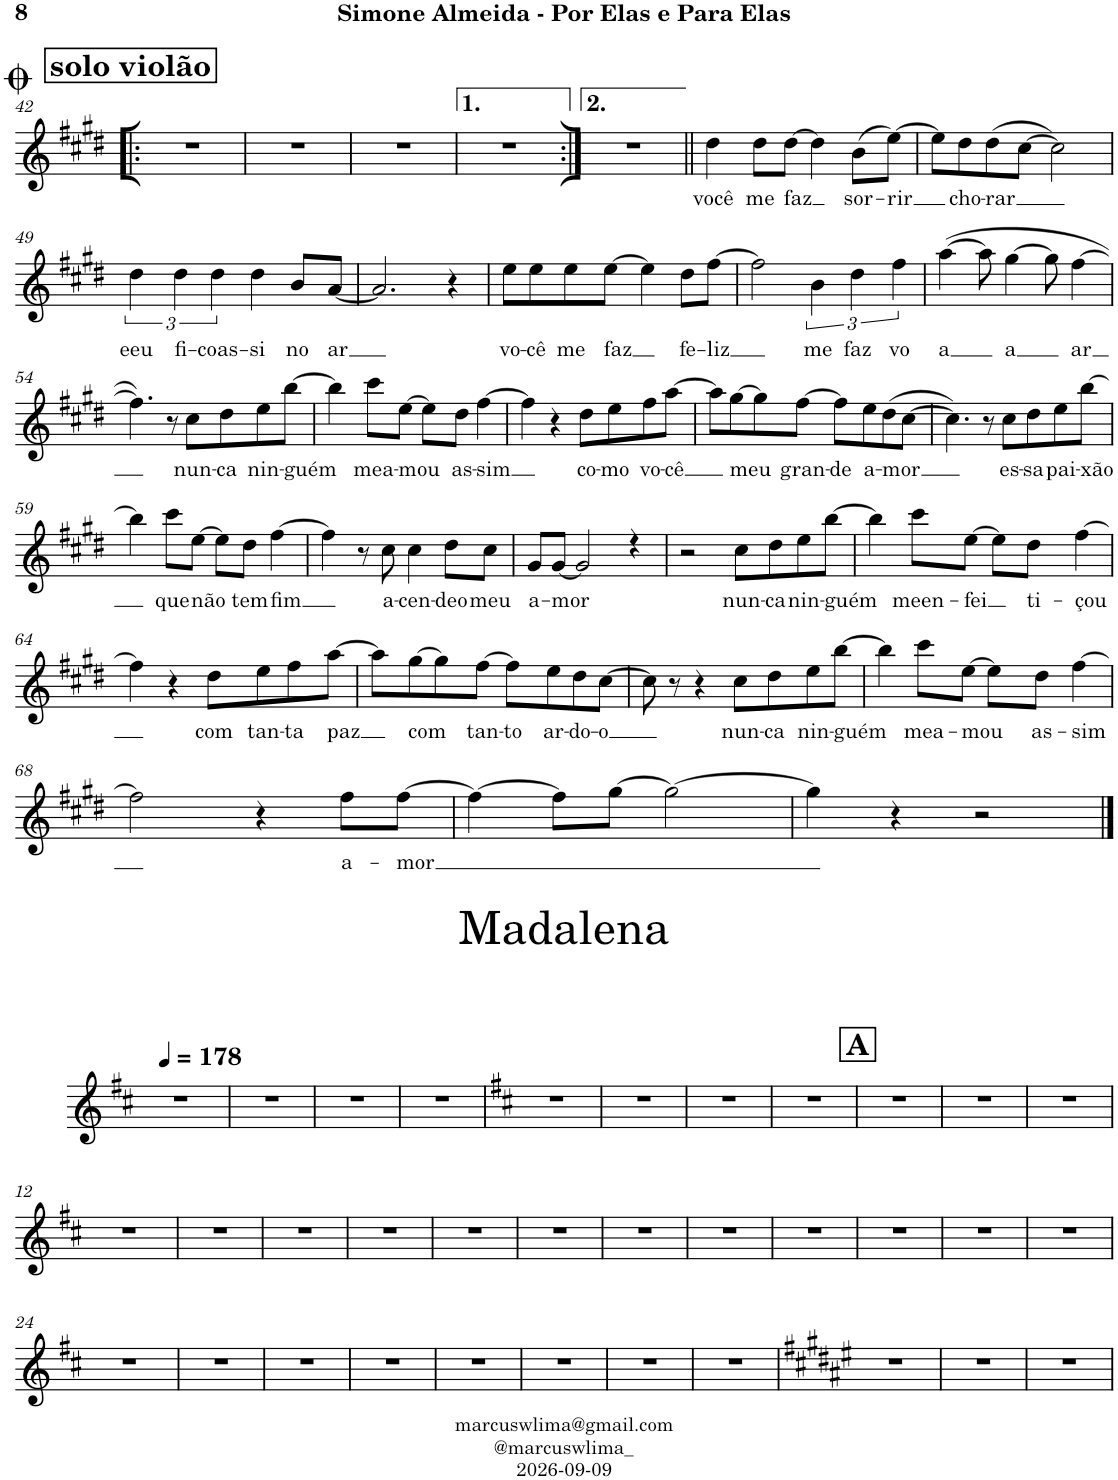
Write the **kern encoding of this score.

**kern	**text
*part1	*part1
*staff1	*staff1
*I"Soprano	*
*I'S.	*
!!LO:PB:g=z
*clefG2	*
*k[f#c#g#d#]	*
*M4/4	*
!!LO:REH:place=s1:a:B:cj:fs=14:t=solo violão
=42!|:	=42!|:
1r	.
=43	=43
1r	.
=44	=44
1r	.
=45	=45
1r	.
=46:|!	=46:|!
1r	.
=47||	=47||
!	!LO:LY:b
4dd#\	-você
!	!LO:LY:b
8dd#\L	me
!	!LO:LY:b
[8dd#\J	faz
4dd#\]	.
!	!LO:LY:b
(8b\L	sor-
!	!LO:LY:b
[8ee\J)	-rir
=48	=48
8ee\L]	.
!	!LO:LY:b
8dd#\	cho-
!	!LO:LY:b
(8dd#\	-rar
[8cc#\J)	.
2cc#\]	.
!!LO:LB:g=z
=49	=49
!	!LO:LY:b
6dd#\	eeu
!	!LO:LY:b
6dd#\	fi-
!	!LO:LY:b
6dd#\	-coas-
!	!LO:LY:b
4dd#\	-si
!	!LO:LY:b
8b/L	no
!	!LO:LY:b
[8a/J	ar
=50	=50
2.a/]	.
4r	.
=51	=51
!	!LO:LY:b
8ee\L	vo-
!	!LO:LY:b
8ee\	-cê
!	!LO:LY:b
8ee\	me
!	!LO:LY:b
[8ee\J	faz
4ee\]	.
!	!LO:LY:b
8dd#\L	fe-
!	!LO:LY:b
[8ff#\J	-liz
=52	=52
2ff#\]	.
!	!LO:LY:b
6b\	me
!	!LO:LY:b
6dd#\	faz
!	!LO:LY:b
6ff#\	vo
=53	=53
!	!LO:LY:b
([4aa\	-a
8aa\]	.
!	!LO:LY:b
[4gg#\	a
8gg#\]	.
!	!LO:LY:b
[4ff#\	ar
!!LO:LB:g=z
=54	=54
4.ff#\])	.
8r	.
!	!LO:LY:b
8cc#\L	nun-
!	!LO:LY:b
8dd#\	-ca
!	!LO:LY:b
8ee\	nin-
!	!LO:LY:b
[8bb\J	-guém
=55	=55
4bb\]	.
!	!LO:LY:b
8ccc#\L	mea-
!	!LO:LY:b
[8ee\J	-mou
8ee\L]	.
!	!LO:LY:b
8dd#\J	as-
!	!LO:LY:b
[4ff#\	-sim
=56	=56
4ff#\]	.
4r	.
!	!LO:LY:b
8dd#\L	co-
!	!LO:LY:b
8ee\	-mo
!	!LO:LY:b
8ff#\	vo-
!	!LO:LY:b
[8aa\J	-cê
=57	=57
8aa\L]	.
!	!LO:LY:b
[8gg#\	meu
8gg#\]	.
!	!LO:LY:b
[8ff#\J	gran-
!	!LO:LY:b
8ff#\L]	-de
!	!LO:LY:b
8ee\	a-
!	!LO:LY:b
(8dd#\	-mor
[8cc#\J	.
=58	=58
4.cc#\])	.
8r	.
!	!LO:LY:b
8cc#\L	es-
!	!LO:LY:b
8dd#\	-sa
!	!LO:LY:b
8ee\	pai-
!	!LO:LY:b
[8bb\J	-xão
!!LO:LB:g=z
=59	=59
4bb\]	.
!	!LO:LY:b
8ccc#\L	que
!	!LO:LY:b
[8ee\J	não
8ee\L]	.
!	!LO:LY:b
8dd#\J	tem
!	!LO:LY:b
[4ff#\	fim
=60	=60
4ff#\]	.
8r	.
!	!LO:LY:b
8cc#\	a-
!	!LO:LY:b
4cc#\	-cen-
!	!LO:LY:b
8dd#\L	-deo
!	!LO:LY:b
8cc#\J	meu
=61	=61
!	!LO:LY:b
8g#/L	a-
!	!LO:LY:b
[8g#/J	-mor
2g#/]	.
4rdd	.
=62	=62
2r	.
!	!LO:LY:b
8cc#\L	nun-
!	!LO:LY:b
8dd#\	-ca
!	!LO:LY:b
8ee\	nin-
!	!LO:LY:b
[8bb\J	-guém
=63	=63
4bb\]	.
!	!LO:LY:b
8ccc#\L	meen-
!	!LO:LY:b
[8ee\J	-fei
8ee\L]	.
!	!LO:LY:b
8dd#\J	ti-
!	!LO:LY:b
[4ff#\	-çou
!!LO:LB:g=z
=64	=64
4ff#\]	.
4r	.
!	!LO:LY:b
8dd#\L	com
!	!LO:LY:b
8ee\	tan-
!	!LO:LY:b
8ff#\	-ta
!	!LO:LY:b
[8aa\J	paz
=65	=65
8aa\L]	.
!	!LO:LY:b
[8gg#\	com
8gg#\]	.
!	!LO:LY:b
[8ff#\J	tan-
!	!LO:LY:b
8ff#\L]	-to
!	!LO:LY:b
8ee\	ar-
!	!LO:LY:b
8dd#\	-do-
!	!LO:LY:b
[8cc#\J	-o
=66	=66
8cc#\]	.
8r	.
4r	.
!	!LO:LY:b
8cc#\L	nun-
!	!LO:LY:b
8dd#\	-ca
!	!LO:LY:b
8ee\	nin-
!	!LO:LY:b
[8bb\J	-guém
=67	=67
4bb\]	.
!	!LO:LY:b
8ccc#\L	mea-
!	!LO:LY:b
[8ee\J	-mou
8ee\L]	.
!	!LO:LY:b
8dd#\J	as-
!	!LO:LY:b
[4ff#\	-sim
!!LO:LB:g=z
=68	=68
2ff#\]	.
4r	.
!	!LO:LY:b
8ff#\L	a-
!	!LO:LY:b
[8ff#\J	-mor
=69	=69
4ff#\_	.
8ff#\L]	.
[8gg#\J	.
2gg#\_	.
=70	=70
4gg#\]	.
4r	.
2r	.
!!LO:LB:g=z
==1	==1
*k[f#c#]	*
*MM178	*
1r	.
=2	=2
1r	.
=3	=3
1r	.
=4	=4
1r	.
=5	=5
*k[f#c#]	*
1r	.
=6	=6
1r	.
=7	=7
1r	.
=8	=8
1r	.
!!LO:REH:place=s1:a:B:cj:fs=14:t=A
=9	=9
1r	.
=10	=10
1r	.
=11	=11
1r	.
!!LO:LB:g=z
=12	=12
1r	.
=13	=13
1r	.
=14	=14
1r	.
=15	=15
1r	.
=16	=16
1r	.
=17	=17
1r	.
=18	=18
1r	.
=19	=19
1r	.
=20	=20
1r	.
=21	=21
1r	.
=22	=22
1r	.
=23	=23
1r	.
!!LO:LB:g=z
=24	=24
1r	.
=25	=25
1r	.
=26	=26
1r	.
=27	=27
1r	.
=28	=28
1r	.
=29	=29
1r	.
=30	=30
1r	.
=31	=31
1r	.
=32	=32
*k[f#c#g#d#a#e#]	*
1r	.
=33	=33
1r	.
=34	=34
1r	.
=	=
*-	*-
